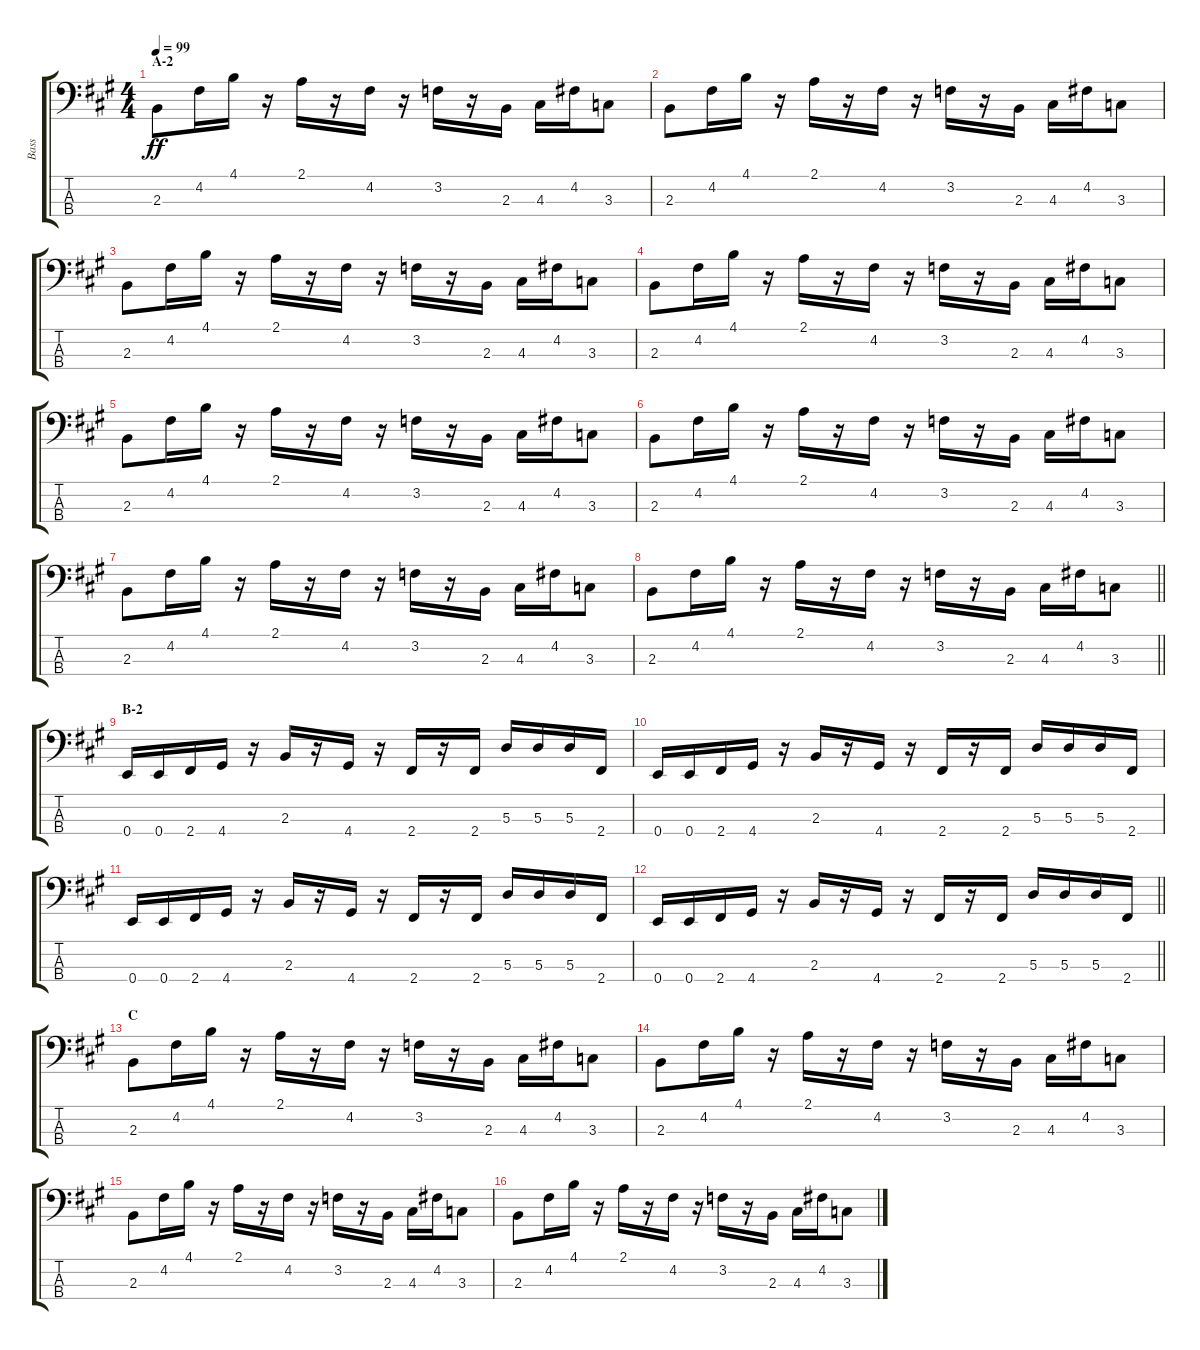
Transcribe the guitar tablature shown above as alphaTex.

\track ("Bass" "Bass") {instrument electricbasspick}
\staff {score tabs}
\tuning (G2 D2 A1 E1) {hide}
\ts (4 4)
\section ("" "A-2")
\tempo 99
\clef f4
\ks a
2.3.8{dy ff} 4.2.16 4.1.16 r.16 2.1.16 r.16 4.2.16 r.16 3.2.16 r.16 2.3.16 4.3.16 4.2.16 3.3.8 |
2.3.8 4.2.16 4.1.16 r.16 2.1.16 r.16 4.2.16 r.16 3.2.16 r.16 2.3.16 4.3.16 4.2.16 3.3.8 |
2.3.8 4.2.16 4.1.16 r.16 2.1.16 r.16 4.2.16 r.16 3.2.16 r.16 2.3.16 4.3.16 4.2.16 3.3.8 |
2.3.8 4.2.16 4.1.16 r.16 2.1.16 r.16 4.2.16 r.16 3.2.16 r.16 2.3.16 4.3.16 4.2.16 3.3.8 |
2.3.8 4.2.16 4.1.16 r.16 2.1.16 r.16 4.2.16 r.16 3.2.16 r.16 2.3.16 4.3.16 4.2.16 3.3.8 |
2.3.8 4.2.16 4.1.16 r.16 2.1.16 r.16 4.2.16 r.16 3.2.16 r.16 2.3.16 4.3.16 4.2.16 3.3.8 |
2.3.8 4.2.16 4.1.16 r.16 2.1.16 r.16 4.2.16 r.16 3.2.16 r.16 2.3.16 4.3.16 4.2.16 3.3.8 |
\barLineRight lightlight
2.3.8 4.2.16 4.1.16 r.16 2.1.16 r.16 4.2.16 r.16 3.2.16 r.16 2.3.16 4.3.16 4.2.16 3.3.8 |
\section ("" "B-2")
0.4.16 0.4.16 2.4.16 4.4.16 r.16 2.3.16 r.16 4.4.16 r.16 2.4.16 r.16 2.4.16 5.3.16 5.3.16 5.3.16 2.4.16 |
0.4.16 0.4.16 2.4.16 4.4.16 r.16 2.3.16 r.16 4.4.16 r.16 2.4.16 r.16 2.4.16 5.3.16 5.3.16 5.3.16 2.4.16 |
0.4.16 0.4.16 2.4.16 4.4.16 r.16 2.3.16 r.16 4.4.16 r.16 2.4.16 r.16 2.4.16 5.3.16 5.3.16 5.3.16 2.4.16 |
\barLineRight lightlight
0.4.16 0.4.16 2.4.16 4.4.16 r.16 2.3.16 r.16 4.4.16 r.16 2.4.16 r.16 2.4.16 5.3.16 5.3.16 5.3.16 2.4.16 |
\section ("" "C")
2.3.8 4.2.16 4.1.16 r.16 2.1.16 r.16 4.2.16 r.16 3.2.16 r.16 2.3.16 4.3.16 4.2.16 3.3.8 |
2.3.8 4.2.16 4.1.16 r.16 2.1.16 r.16 4.2.16 r.16 3.2.16 r.16 2.3.16 4.3.16 4.2.16 3.3.8 |
2.3.8 4.2.16 4.1.16 r.16 2.1.16 r.16 4.2.16 r.16 3.2.16 r.16 2.3.16 4.3.16 4.2.16 3.3.8 |
2.3.8 4.2.16 4.1.16 r.16 2.1.16 r.16 4.2.16 r.16 3.2.16 r.16 2.3.16 4.3.16 4.2.16 3.3.8
